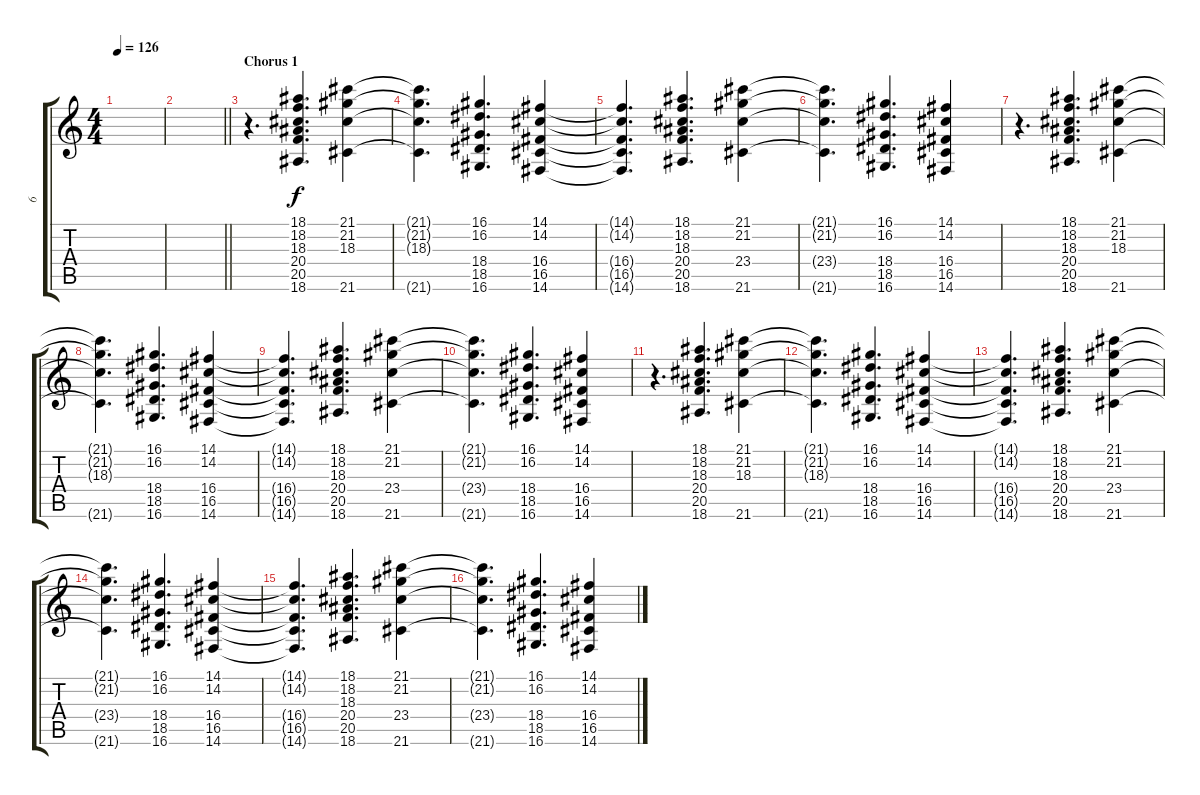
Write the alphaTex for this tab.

\track ("6" "6") {instrument pad2warm}
\staff {score tabs}
\tuning (E4 B3 G3 D3 A2 E2) {hide}
\ts (4 4)
\tempo 126
\clef g2
\ks c
|
\barLineRight lightlight
|
\section ("" "Chorus 1")
r.4{d} (18.1 18.2 18.3 20.4 20.5 18.6).4{d} (21.1 21.2 18.3 21.6).4 |
(21.1{t} 21.2{t} 18.3{t} 21.6{t}).4{d} (16.1 16.2 18.4 18.5 16.6).4{d} (14.1 14.2 16.4 16.5 14.6).4 |
(14.1{t} 14.2{t} 16.4{t} 16.5{t} 14.6{t}).4{d} (18.1 18.2 18.3 20.4 20.5 18.6).4{d} (21.1 21.2 23.4 21.6).4 |
(21.1{t} 21.2{t} 23.4{t} 21.6{t}).4{d} (16.1 16.2 18.4 18.5 16.6).4{d} (14.1 14.2 16.4 16.5 14.6).4 |
r.4{d} (18.1 18.2 18.3 20.4 20.5 18.6).4{d} (21.1 21.2 18.3 21.6).4 |
(21.1{t} 21.2{t} 18.3{t} 21.6{t}).4{d} (16.1 16.2 18.4 18.5 16.6).4{d} (14.1 14.2 16.4 16.5 14.6).4 |
(14.1{t} 14.2{t} 16.4{t} 16.5{t} 14.6{t}).4{d} (18.1 18.2 18.3 20.4 20.5 18.6).4{d} (21.1 21.2 23.4 21.6).4 |
(21.1{t} 21.2{t} 23.4{t} 21.6{t}).4{d} (16.1 16.2 18.4 18.5 16.6).4{d} (14.1 14.2 16.4 16.5 14.6).4 |
r.4{d} (18.1 18.2 18.3 20.4 20.5 18.6).4{d} (21.1 21.2 18.3 21.6).4 |
(21.1{t} 21.2{t} 18.3{t} 21.6{t}).4{d} (16.1 16.2 18.4 18.5 16.6).4{d} (14.1 14.2 16.4 16.5 14.6).4 |
(14.1{t} 14.2{t} 16.4{t} 16.5{t} 14.6{t}).4{d} (18.1 18.2 18.3 20.4 20.5 18.6).4{d} (21.1 21.2 23.4 21.6).4 |
(21.1{t} 21.2{t} 23.4{t} 21.6{t}).4{d} (16.1 16.2 18.4 18.5 16.6).4{d} (14.1 14.2 16.4 16.5 14.6).4 |
(14.1{t} 14.2{t} 16.4{t} 16.5{t} 14.6{t}).4{d} (18.1 18.2 18.3 20.4 20.5 18.6).4{d} (21.1 21.2 23.4 21.6).4 |
(21.1{t} 21.2{t} 23.4{t} 21.6{t}).4{d} (16.1 16.2 18.4 18.5 16.6).4{d} (14.1 14.2 16.4 16.5 14.6).4
